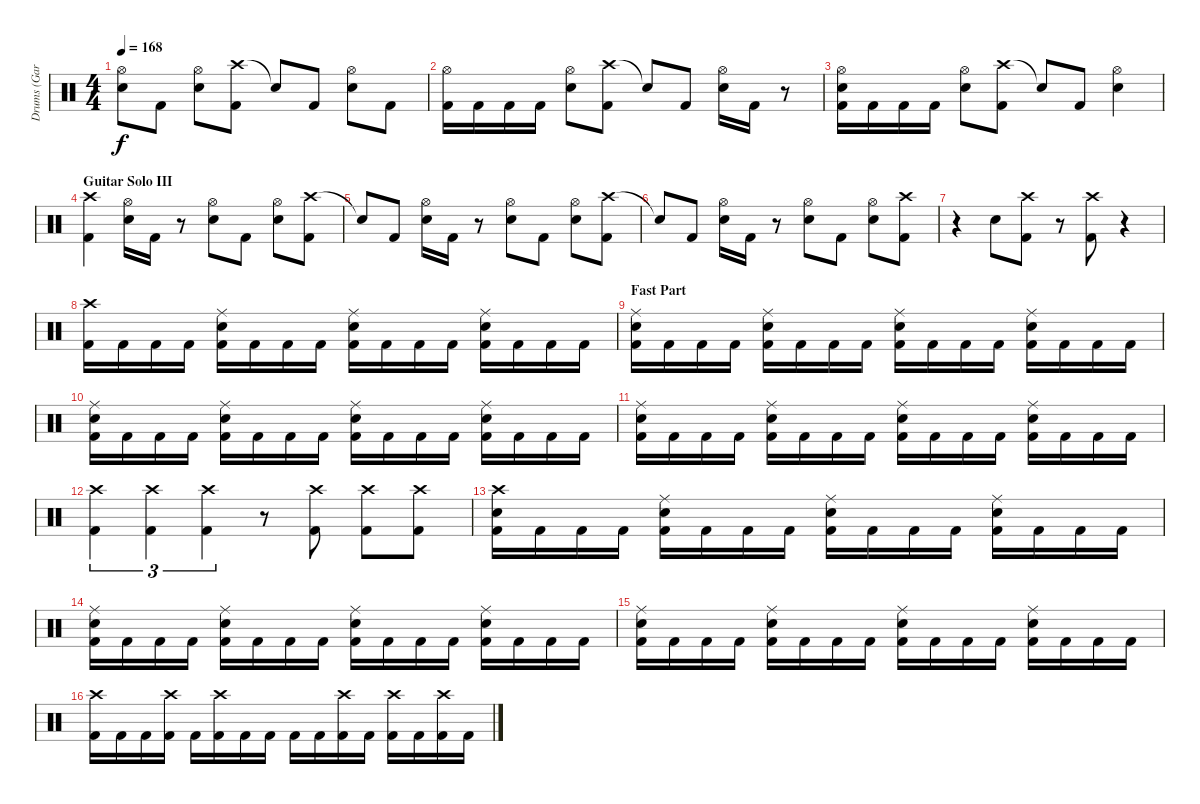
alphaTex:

\track ("Drums (Gar Samuelson)" "Drums (Gar") {instrument percussion}
\staff {score}
\articulation defaults
\ts (4 4)
\tempo 168
\clef neutral
\ks c
("Hi-Hat (open)" "Snare (hit) 2").8{dy f} "Kick (hit) 2".8 ("Hi-Hat (open)" "Snare (hit) 2").8 ("Crash high (hit)" "Kick (hit) 2").8 "Snare (hit)"{t}.8 "Kick (hit) 2".8 ("Hi-Hat (open)" "Snare (hit) 2").8 "Kick (hit) 2".8 |
("Hi-Hat (open)" "Kick (hit) 2").16 "Kick (hit) 2".16 "Kick (hit) 2".16 "Kick (hit) 2".16 ("Hi-Hat (open)" "Snare (hit) 2").8 ("Crash high (hit)" "Kick (hit) 2").8 "Snare (hit)"{t}.8 "Kick (hit) 2".8 ("Hi-Hat (open)" "Snare (hit) 2").16 "Kick (hit) 2".16 r.8 |
("Hi-Hat (open)" "Snare (hit) 2" "Kick (hit) 2").16 "Kick (hit) 2".16 "Kick (hit) 2".16 "Kick (hit) 2".16 ("Hi-Hat (open)" "Snare (hit) 2").8 ("Crash high (hit)" "Kick (hit) 2").8 "Snare (hit)"{t}.8 "Kick (hit) 2".8 ("Hi-Hat (open)" "Snare (hit) 2").4 |
\section ("" "Guitar Solo III")
("Crash high (hit)" "Kick (hit) 2").4 ("Hi-Hat (open)" "Snare (hit) 2").16 "Kick (hit) 2".16 r.8 ("Hi-Hat (open)" "Snare (hit) 2").8 "Kick (hit) 2".8 ("Hi-Hat (open)" "Snare (hit) 2").8 ("Crash high (hit)" "Kick (hit) 2").8 |
"Snare (hit)"{t}.8 "Kick (hit) 2".8 ("Hi-Hat (open)" "Snare (hit) 2").16 "Kick (hit) 2".16 r.8 ("Hi-Hat (open)" "Snare (hit) 2").8 "Kick (hit) 2".8 ("Hi-Hat (open)" "Snare (hit) 2").8 ("Crash high (hit)" "Kick (hit) 2").8 |
"Snare (hit)"{t}.8 "Kick (hit) 2".8 ("Hi-Hat (open)" "Snare (hit) 2").16 "Kick (hit) 2".16 r.8 ("Hi-Hat (open)" "Snare (hit) 2").8 "Kick (hit) 2".8 ("Hi-Hat (open)" "Snare (hit) 2").8 ("Crash high (hit)" "Kick (hit) 2").8 |
r.4 "Snare (hit) 2".8 ("Crash high (hit)" "Kick (hit) 2").8 r.8 ("Crash high (hit)" "Kick (hit) 2").8 r.4 |
("Crash high (hit)" "Kick (hit) 2").16 "Kick (hit) 2".16 "Kick (hit) 2".16 "Kick (hit) 2".16 ("Ride (middle)" "Snare (hit) 2" "Kick (hit) 2").16 "Kick (hit) 2".16 "Kick (hit) 2".16 "Kick (hit) 2".16 ("Ride (middle)" "Snare (hit) 2" "Kick (hit) 2").16 "Kick (hit) 2".16 "Kick (hit) 2".16 "Kick (hit) 2".16 ("Ride (middle)" "Snare (hit) 2" "Kick (hit) 2").16 "Kick (hit) 2".16 "Kick (hit) 2".16 "Kick (hit) 2".16 |
\section ("" "Fast Part")
("Ride (middle)" "Snare (hit) 2" "Kick (hit) 2").16 "Kick (hit) 2".16 "Kick (hit) 2".16 "Kick (hit) 2".16 ("Ride (middle)" "Snare (hit) 2" "Kick (hit) 2").16 "Kick (hit) 2".16 "Kick (hit) 2".16 "Kick (hit) 2".16 ("Ride (middle)" "Snare (hit) 2" "Kick (hit) 2").16 "Kick (hit) 2".16 "Kick (hit) 2".16 "Kick (hit) 2".16 ("Ride (middle)" "Snare (hit) 2" "Kick (hit) 2").16 "Kick (hit) 2".16 "Kick (hit) 2".16 "Kick (hit) 2".16 |
("Ride (middle)" "Snare (hit) 2" "Kick (hit) 2").16 "Kick (hit) 2".16 "Kick (hit) 2".16 "Kick (hit) 2".16 ("Ride (middle)" "Snare (hit) 2" "Kick (hit) 2").16 "Kick (hit) 2".16 "Kick (hit) 2".16 "Kick (hit) 2".16 ("Ride (middle)" "Snare (hit) 2" "Kick (hit) 2").16 "Kick (hit) 2".16 "Kick (hit) 2".16 "Kick (hit) 2".16 ("Ride (middle)" "Snare (hit) 2" "Kick (hit) 2").16 "Kick (hit) 2".16 "Kick (hit) 2".16 "Kick (hit) 2".16 |
("Ride (middle)" "Snare (hit) 2" "Kick (hit) 2").16 "Kick (hit) 2".16 "Kick (hit) 2".16 "Kick (hit) 2".16 ("Ride (middle)" "Snare (hit) 2" "Kick (hit) 2").16 "Kick (hit) 2".16 "Kick (hit) 2".16 "Kick (hit) 2".16 ("Ride (middle)" "Snare (hit) 2" "Kick (hit) 2").16 "Kick (hit) 2".16 "Kick (hit) 2".16 "Kick (hit) 2".16 ("Ride (middle)" "Snare (hit) 2" "Kick (hit) 2").16 "Kick (hit) 2".16 "Kick (hit) 2".16 "Kick (hit) 2".16 |
("Crash high (hit)" "Kick (hit) 2").4{tu (3 2)} ("Crash high (hit)" "Kick (hit) 2").4{tu (3 2)} ("Crash high (hit)" "Kick (hit) 2").4{tu (3 2)} r.8 ("Crash high (hit)" "Kick (hit) 2").8 ("Crash high (hit)" "Kick (hit) 2").8 ("Crash high (hit)" "Kick (hit) 2").8 |
("Crash high (hit)" "Snare (hit) 2" "Kick (hit) 2").16 "Kick (hit) 2".16 "Kick (hit) 2".16 "Kick (hit) 2".16 ("Ride (middle)" "Snare (hit) 2" "Kick (hit) 2").16 "Kick (hit) 2".16 "Kick (hit) 2".16 "Kick (hit) 2".16 ("Ride (middle)" "Snare (hit) 2" "Kick (hit) 2").16 "Kick (hit) 2".16 "Kick (hit) 2".16 "Kick (hit) 2".16 ("Ride (middle)" "Snare (hit) 2" "Kick (hit) 2").16 "Kick (hit) 2".16 "Kick (hit) 2".16 "Kick (hit) 2".16 |
("Ride (middle)" "Snare (hit) 2" "Kick (hit) 2").16 "Kick (hit) 2".16 "Kick (hit) 2".16 "Kick (hit) 2".16 ("Ride (middle)" "Snare (hit) 2" "Kick (hit) 2").16 "Kick (hit) 2".16 "Kick (hit) 2".16 "Kick (hit) 2".16 ("Ride (middle)" "Snare (hit) 2" "Kick (hit) 2").16 "Kick (hit) 2".16 "Kick (hit) 2".16 "Kick (hit) 2".16 ("Ride (middle)" "Snare (hit) 2" "Kick (hit) 2").16 "Kick (hit) 2".16 "Kick (hit) 2".16 "Kick (hit) 2".16 |
("Ride (middle)" "Snare (hit) 2" "Kick (hit) 2").16 "Kick (hit) 2".16 "Kick (hit) 2".16 "Kick (hit) 2".16 ("Ride (middle)" "Snare (hit) 2" "Kick (hit) 2").16 "Kick (hit) 2".16 "Kick (hit) 2".16 "Kick (hit) 2".16 ("Ride (middle)" "Snare (hit) 2" "Kick (hit) 2").16 "Kick (hit) 2".16 "Kick (hit) 2".16 "Kick (hit) 2".16 ("Ride (middle)" "Snare (hit) 2" "Kick (hit) 2").16 "Kick (hit) 2".16 "Kick (hit) 2".16 "Kick (hit) 2".16 |
("Crash high (hit)" "Kick (hit) 2").16 "Kick (hit) 2".16 "Kick (hit) 2".16 ("Crash high (hit)" "Kick (hit) 2").16 "Kick (hit) 2".16 ("Crash high (hit)" "Kick (hit) 2").16 "Kick (hit) 2".16 "Kick (hit) 2".16 "Kick (hit) 2".16 "Kick (hit) 2".16 ("Crash high (hit)" "Kick (hit) 2").16 "Kick (hit) 2".16 ("Crash high (hit)" "Kick (hit) 2").16 "Kick (hit) 2".16 ("Crash high (hit)" "Kick (hit) 2").16 "Kick (hit) 2".16
